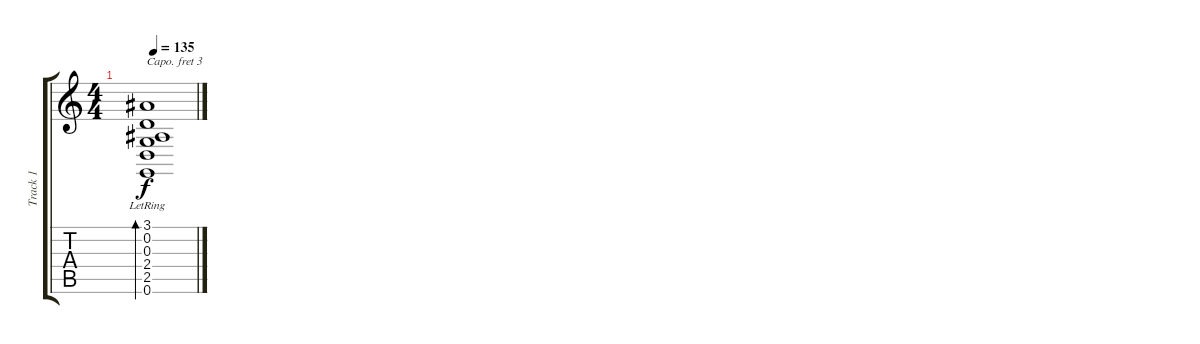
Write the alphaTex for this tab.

\track ("Track 1" "Track 1") {instrument brightacousticpiano}
\staff {score tabs}
\capo 3
\tuning (E4 B3 G3 D3 A2 E2) {hide}
\ts (4 4)
\tempo 135
\clef g2
\ks c
(3.1{lr} 0.2{lr} 0.3{lr} 2.4{lr} 2.5{lr} 0.6{lr}).1{bd 60 dy f}
